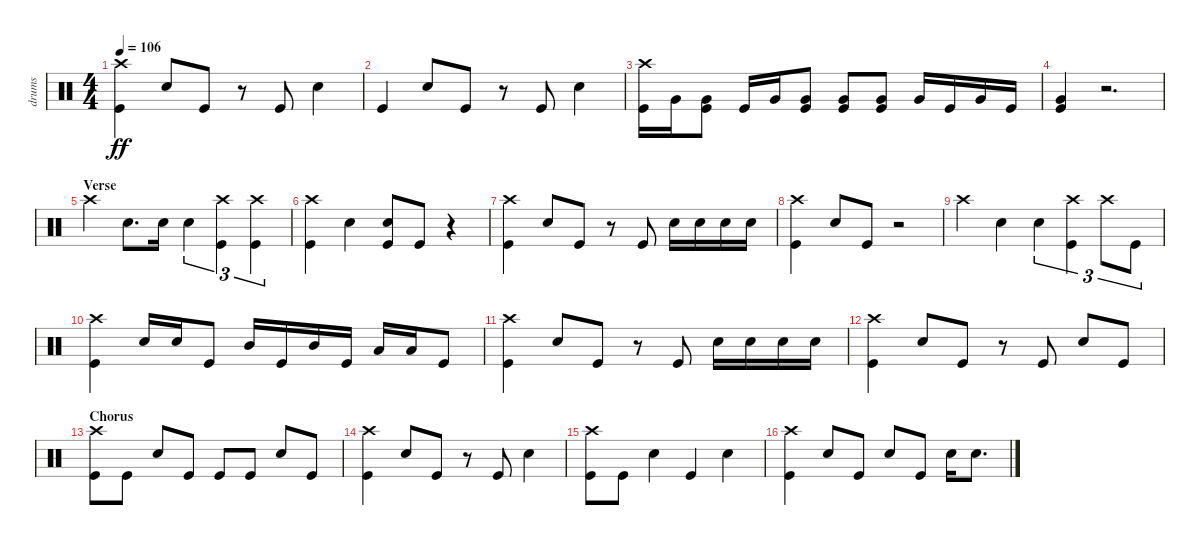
\track ("drums" "drums") {instrument percussion}
\staff {score}
\articulation defaults
\ts (4 4)
\tempo 106
\clef neutral
\ks c
("Crash high (hit)" "Kick (hit)").4{dy ff} "Snare (hit) 2".8 "Kick (hit)".8 r.8 "Kick (hit)".8 "Snare (hit) 2".4 |
"Kick (hit)".4 "Snare (hit) 2".8 "Kick (hit)".8 r.8 "Kick (hit)".8 "Snare (hit) 2".4 |
("Crash high (hit)" "Kick (hit)").16 "Very Low Tom (hit)".16 ("Very Low Tom (hit)" "Kick (hit)").8 "Kick (hit)".16 "Very Low Tom (hit)".16 ("Very Low Tom (hit)" "Kick (hit)").8 ("Very Low Tom (hit)" "Kick (hit)").8 ("Very Low Tom (hit)" "Kick (hit)").8 "Very Low Tom (hit)".16 "Kick (hit)".16 "Very Low Tom (hit)".16 "Kick (hit)".16 |
("Very Low Tom (hit)" "Kick (hit)").4 r.2{d} |
\section ("" "Verse")
"Crash high (hit)".4 "Snare (hit) 2".8{d} "Snare (hit) 2".16 "Snare (hit) 2".4{tu (3 2)} ("Crash high (hit)" "Kick (hit)").4{tu (3 2)} ("Crash high (hit)" "Kick (hit)").4{tu (3 2)} |
("Crash high (hit)" "Kick (hit)").4 "Snare (hit) 2".4 ("Snare (hit) 2" "Kick (hit)").8 "Kick (hit)".8 r.4 |
("Crash high (hit)" "Kick (hit)").4 "Snare (hit) 2".8 "Kick (hit)".8 r.8 "Kick (hit)".8 "Snare (hit) 2".16 "Snare (hit) 2".16 "Snare (hit) 2".16 "Snare (hit) 2".16 |
("Crash high (hit)" "Kick (hit)").4 "Snare (hit) 2".8 "Kick (hit)".8 r.2 |
"Crash high (hit)".4 "Snare (hit) 2".4 "Snare (hit) 2".4{tu (3 2)} ("Crash high (hit)" "Kick (hit)").4{tu (3 2)} "Crash high (hit)".8{tu (3 2)} "Kick (hit)".8{tu (3 2)} |
("Crash high (hit)" "Kick (hit)").4 "Snare (hit) 2".16 "Snare (hit) 2".16 "Kick (hit)".8 "Mid Tom (hit)".16 "Kick (hit)".16 "Mid Tom (hit)".16 "Kick (hit)".16 "Low Tom (hit)".16 "Low Tom (hit)".16 "Kick (hit)".8 |
("Crash high (hit)" "Kick (hit)").4 "Snare (hit) 2".8 "Kick (hit)".8 r.8 "Kick (hit)".8 "Snare (hit) 2".16 "Snare (hit) 2".16 "Snare (hit) 2".16 "Snare (hit) 2".16 |
("Crash high (hit)" "Kick (hit)").4 "Snare (hit) 2".8 "Kick (hit)".8 r.8 "Kick (hit)".8 "Snare (hit) 2".8 "Kick (hit)".8 |
\section ("" "Chorus")
("Crash high (hit)" "Kick (hit)").8 "Kick (hit)".8 "Snare (hit) 2".8 "Kick (hit)".8 "Kick (hit)".8 "Kick (hit)".8 "Snare (hit) 2".8 "Kick (hit)".8 |
("Crash high (hit)" "Kick (hit)").4 "Snare (hit) 2".8 "Kick (hit)".8 r.8 "Kick (hit)".8 "Snare (hit) 2".4 |
("Crash high (hit)" "Kick (hit)").8 "Kick (hit)".8 "Snare (hit) 2".4 "Kick (hit)".4 "Snare (hit) 2".4 |
("Crash high (hit)" "Kick (hit)").4 "Snare (hit) 2".8 "Kick (hit)".8 "Snare (hit) 2".8 "Kick (hit)".8 "Snare (hit) 2".16 "Snare (hit) 2".8{d}
